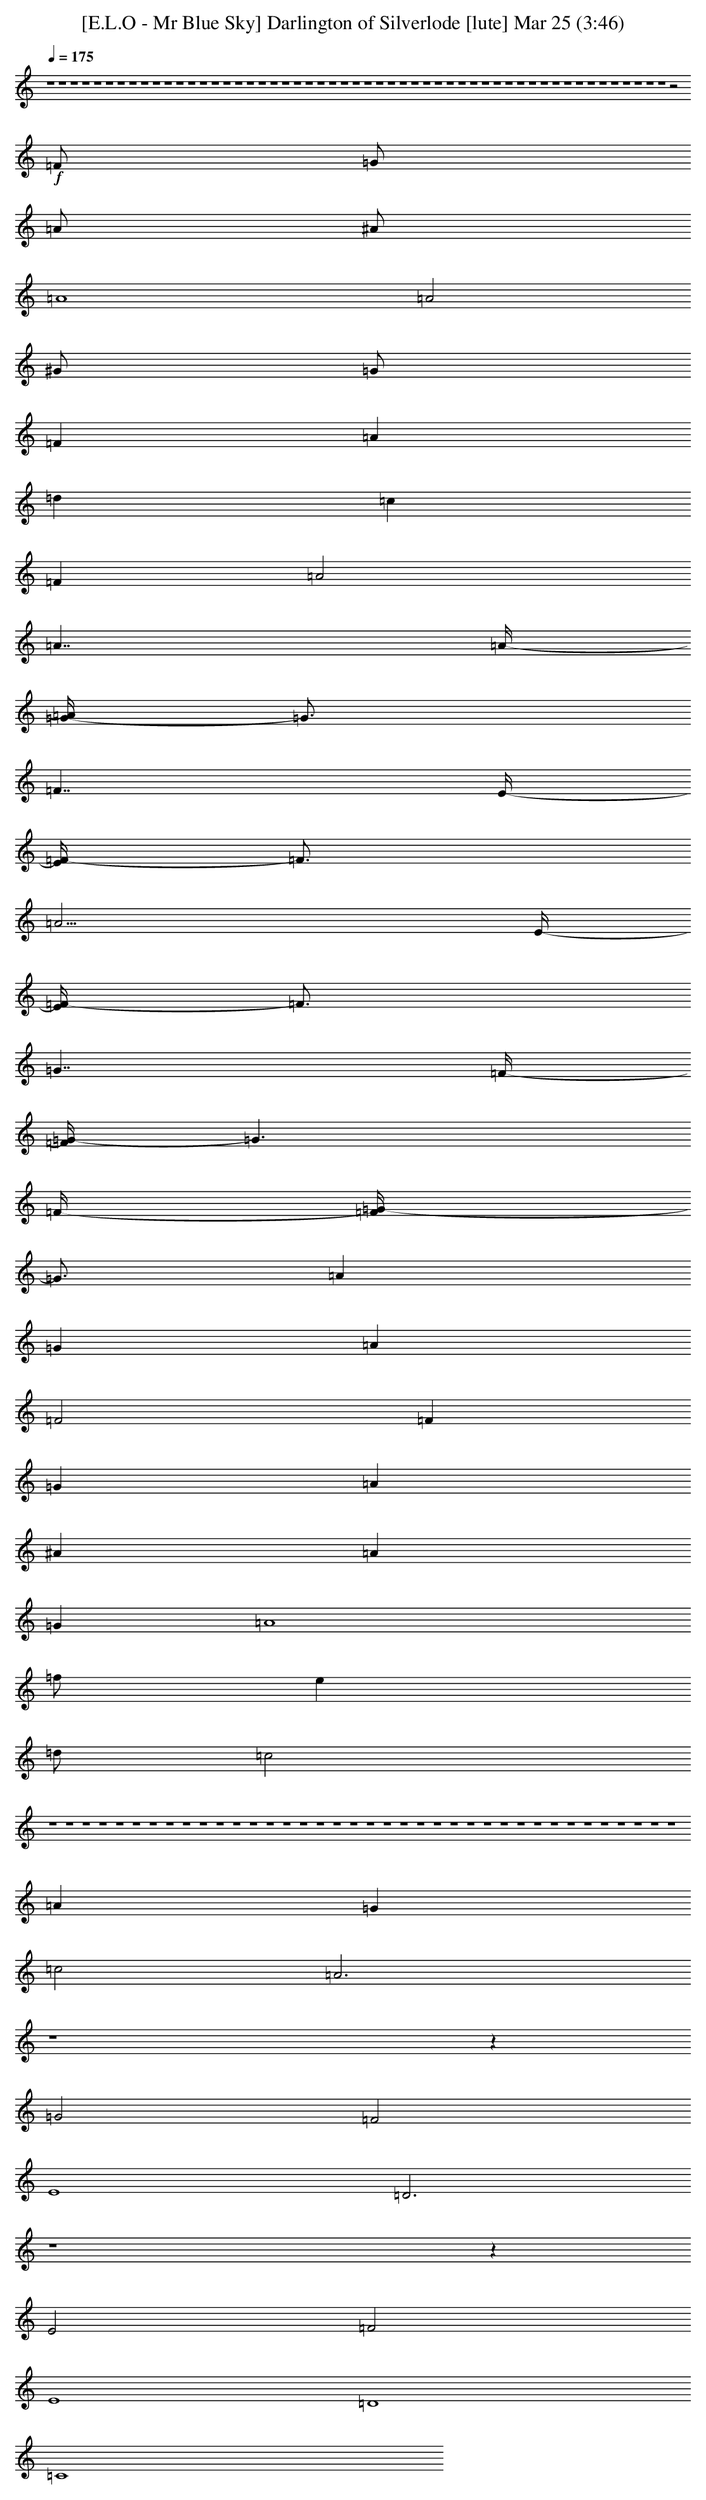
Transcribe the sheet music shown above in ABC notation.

X:1
T: [E.L.O - Mr Blue Sky] Darlington of Silverlode [lute] Mar 25 (3:46)
L: 1/4
K: C
Q: 1/4=175
z4 z4 z4 z4 z4 z4 z4 z4 z4 z4 z4 z4 z4 z4 z4 z4 z4 z4 z4 z4 z4 z4 z4 z4 z4 z4 z4 z4 z4 z4 z4 z4 z4 z4 z4 z4 z4 z4 z4 z4 z4 z4 z4 z4 z4 z4 z4 z4 z4 z4 z4 z4 z4 z2
+f+ =F/2
=G/2
=A/2
^A/2
=A4
=A2
^G/2
=G/2
=F
=A
=d
=c
=F
=A2
=A7/4
=A/4-
[=G/4-=A/4]
=G3/4
=F7/4
E/4-
[E/4=F/4-]
=F3/4
=A11/4
E/4-
[E/4=F/4-]
=F3/4
=G7/4
=F/4-
[=F/4=G/4-]
=G3/2
=F/4-
[=F/4=G/4-]
=G3/4
=A
=G
=A
=F2
=F
=G
=A
^A
=A
=G
=A4
=f/2
e
=d/2
=c2
z4 z4 z4 z4 z4 z4 z4 z4 z4 z4 z4 z4 z4 z4 z4 z4 z4 z4 z4 z4 z4 z4 z4 z4 z4 z4 z4 z4 z4 z4 z4 z4 z4 z4 z4 z4 z4 z4
=A
=G
=c2
=A3
z4 z
=G2
=F2
E4
=D3
z4 z
E2
=F2
E4
=D4
=C4
